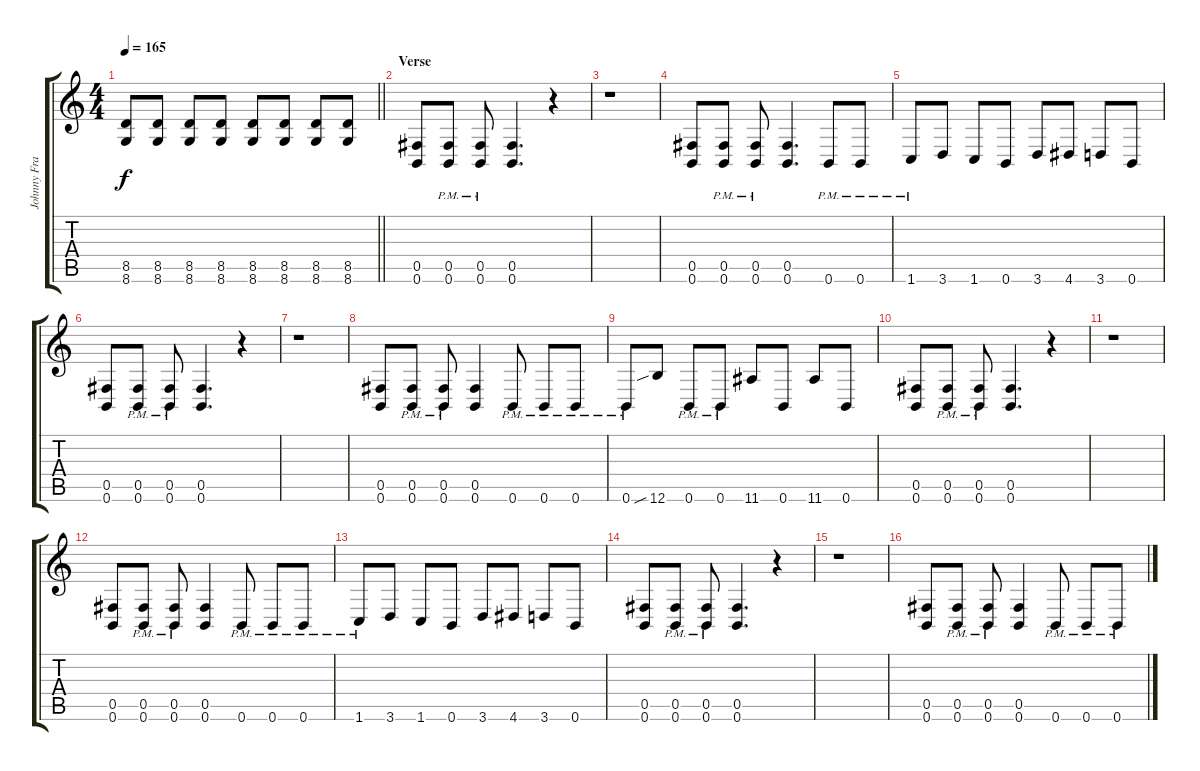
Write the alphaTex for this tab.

\track ("Johnny Franck" "Johnny Fra") {instrument distortionguitar}
\staff {score tabs}
\tuning (Db4 Ab3 E3 B2 Gb2 B1) {hide}
\ts (4 4)
\tempo 165
\clef g2
\barLineRight lightlight
\ks c
(8.5 8.6).8{dy f} (8.5 8.6).8 (8.5 8.6).8 (8.5 8.6).8 (8.5 8.6).8 (8.5 8.6).8 (8.5 8.6).8 (8.5 8.6).8 |
\section ("" "Verse")
(0.5 0.6).8 (0.5{pm} 0.6{pm}).8 (0.5{pm} 0.6{pm}).8 (0.5 0.6).4{d} r.4 |
r.1 |
(0.5 0.6).8 (0.5{pm} 0.6{pm}).8 (0.5{pm} 0.6{pm}).8 (0.5 0.6).4{d} 0.6{pm}.8 0.6{pm}.8 |
1.6{pm}.8 3.6.8 1.6.8 0.6.8 3.6.8 4.6.8 3.6.8 0.6.8 |
(0.5 0.6).8 (0.5{pm} 0.6{pm}).8 (0.5{pm} 0.6{pm}).8 (0.5 0.6).4{d} r.4 |
r.1 |
(0.5 0.6).8 (0.5{pm} 0.6{pm}).8 (0.5{pm} 0.6{pm}).8 (0.5 0.6).4 0.6{pm}.8 0.6{pm}.8 0.6{pm}.8 |
0.6{pm}.8 12.6{sib}.8 0.6{pm}.8 0.6{pm}.8 11.6.8 0.6.8 11.6.8 0.6.8 |
(0.5 0.6).8 (0.5{pm} 0.6{pm}).8 (0.5{pm} 0.6{pm}).8 (0.5 0.6).4{d} r.4 |
r.1 |
(0.5 0.6).8 (0.5{pm} 0.6{pm}).8 (0.5{pm} 0.6{pm}).8 (0.5 0.6).4 0.6{pm}.8 0.6{pm}.8 0.6{pm}.8 |
1.6{pm}.8 3.6.8 1.6.8 0.6.8 3.6.8 4.6.8 3.6.8 0.6.8 |
(0.5 0.6).8 (0.5{pm} 0.6{pm}).8 (0.5{pm} 0.6{pm}).8 (0.5 0.6).4{d} r.4 |
r.1 |
(0.5 0.6).8 (0.5{pm} 0.6{pm}).8 (0.5{pm} 0.6{pm}).8 (0.5 0.6).4 0.6{pm}.8 0.6{pm}.8 0.6{pm}.8
